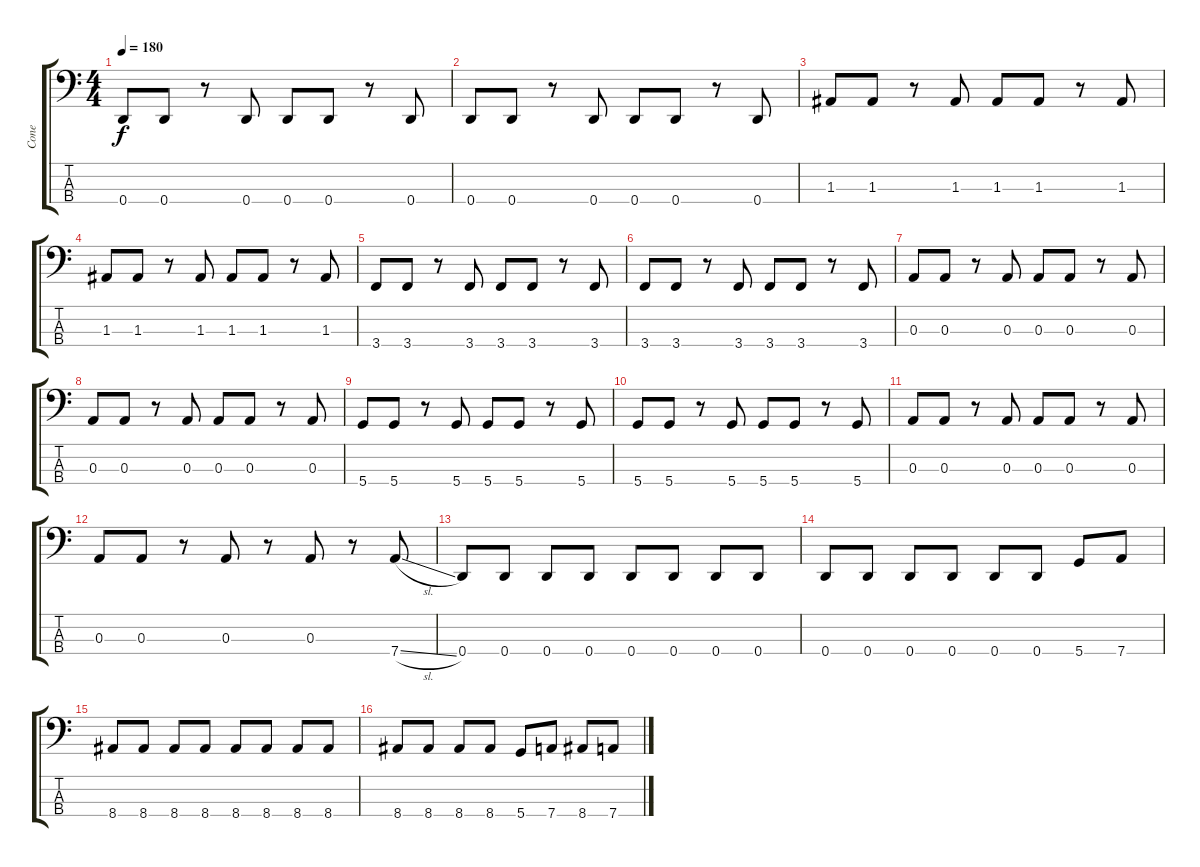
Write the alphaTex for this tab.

\track ("Cone" "Cone") {instrument electricbasspick}
\staff {score tabs}
\tuning (G2 D2 A1 D1) {hide}
\ts (4 4)
\tempo 180
\clef f4
\ks c
0.4.8{dy f} 0.4.8 r.8 0.4.8 0.4.8 0.4.8 r.8 0.4.8 |
0.4.8 0.4.8 r.8 0.4.8 0.4.8 0.4.8 r.8 0.4.8 |
1.3.8 1.3.8 r.8 1.3.8 1.3.8 1.3.8 r.8 1.3.8 |
1.3.8 1.3.8 r.8 1.3.8 1.3.8 1.3.8 r.8 1.3.8 |
3.4.8 3.4.8 r.8 3.4.8 3.4.8 3.4.8 r.8 3.4.8 |
3.4.8 3.4.8 r.8 3.4.8 3.4.8 3.4.8 r.8 3.4.8 |
0.3.8 0.3.8 r.8 0.3.8 0.3.8 0.3.8 r.8 0.3.8 |
0.3.8 0.3.8 r.8 0.3.8 0.3.8 0.3.8 r.8 0.3.8 |
5.4.8 5.4.8 r.8 5.4.8 5.4.8 5.4.8 r.8 5.4.8 |
5.4.8 5.4.8 r.8 5.4.8 5.4.8 5.4.8 r.8 5.4.8 |
0.3.8 0.3.8 r.8 0.3.8 0.3.8 0.3.8 r.8 0.3.8 |
0.3.8 0.3.8 r.8 0.3.8 r.8 0.3.8 r.8 7.4{sl}.8 |
0.4.8 0.4.8 0.4.8 0.4.8 0.4.8 0.4.8 0.4.8 0.4.8 |
0.4.8 0.4.8 0.4.8 0.4.8 0.4.8 0.4.8 5.4.8 7.4.8 |
8.4.8 8.4.8 8.4.8 8.4.8 8.4.8 8.4.8 8.4.8 8.4.8 |
8.4.8 8.4.8 8.4.8 8.4.8 5.4.8 7.4.8 8.4.8 7.4.8
